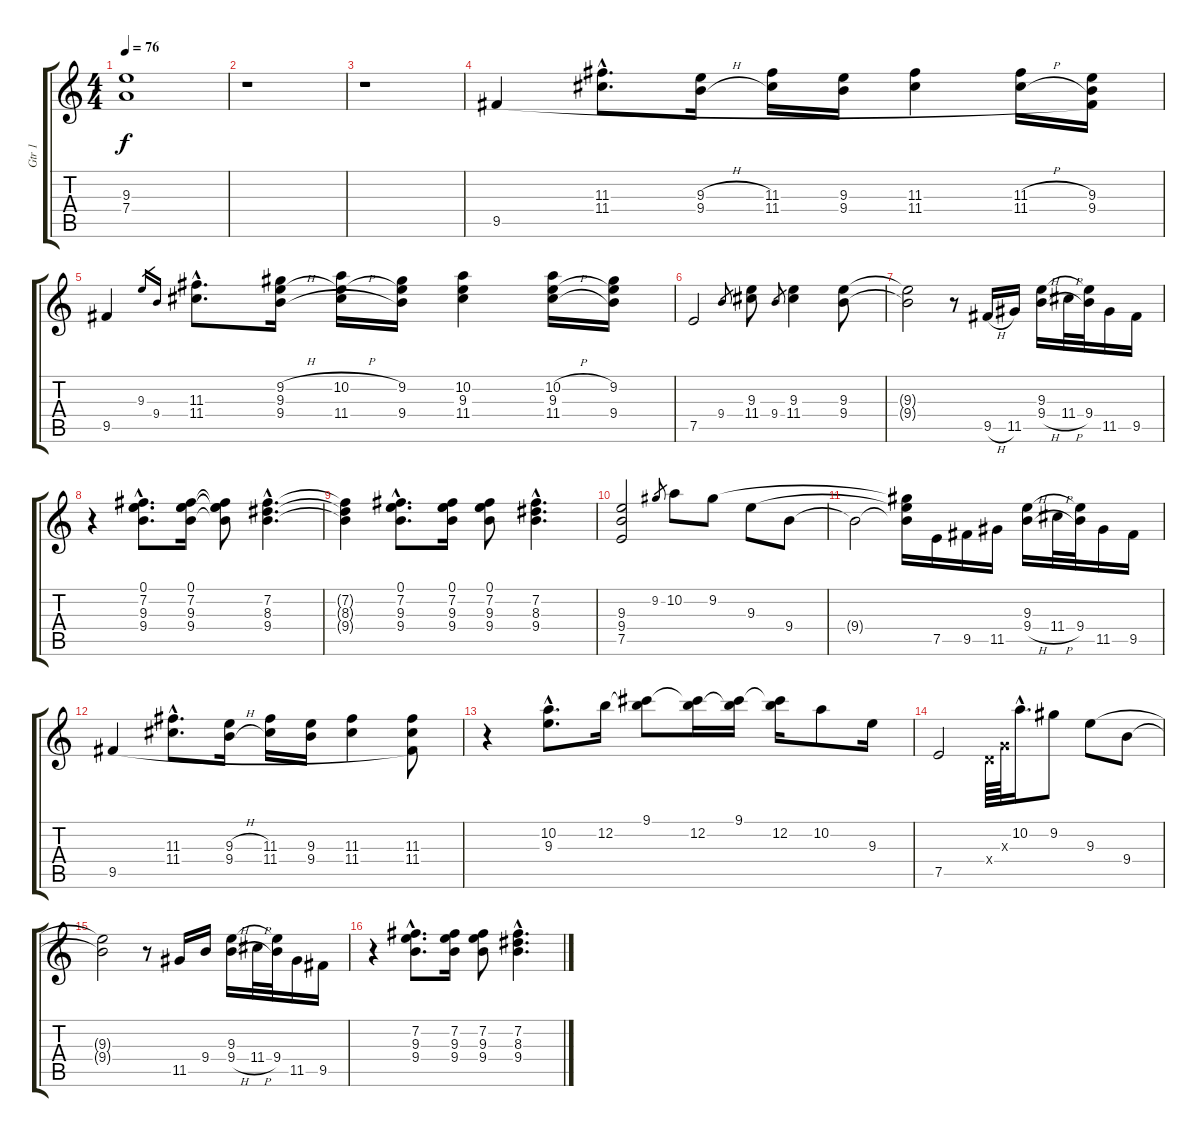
\track ("Gtr 1" "Gtr 1") {instrument electricguitarclean}
\staff {score tabs}
\tuning (E4 B3 G3 D3 A2 E2) {hide}
\ts (4 4)
\tempo 76
\clef g2
\ks c
(9.3 7.4).1{dy f} |
r.1 |
r.1 |
9.5.4 (11.3{hac} 11.4{hac}).8{d} (9.3{h} 9.4{h}).16 (11.3 11.4).16 (9.3 9.4).16 (11.3 11.4).4 (11.3{h} 11.4{h}).16 (9.3 9.4 9.5{t}).16 |
9.5.4 9.3.16{gr} 9.4.16{gr} (11.3{hac} 11.4{hac}).8{d} (9.2{h} 9.3 9.4{h}).16 (10.2{h} 9.3{t} 11.4{h}).16 (9.2 9.3{t} 9.4).16 (10.2 9.3 11.4).4 (10.2{h} 9.3 11.4{h}).16 (9.2 9.3{t} 9.4).16 |
7.5.2 9.4.8{gr} (9.3 11.4).8 9.4.8{gr} (9.3 11.4).4 (9.3 9.4).8 |
(9.3{t} 9.4{t}).2 r.8 9.5{h}.16 11.5.16 (9.3 9.4{h}).16 11.4{h}.32 (9.3{t} 9.4).32 11.5.16 9.5.16 |
r.4 (0.1{hac} 7.2{hac} 9.3{hac} 9.4{hac}).8{d} (0.1 7.2 9.3 9.4).16 (0.1{t} 7.2{t} 9.3{t} 9.4{t}).8 (7.2{hac} 8.3{hac} 9.4{hac}).4{d} |
(7.2{t} 8.3{t} 9.4{t}).4 (0.1{hac} 7.2{hac} 9.3{hac} 9.4{hac}).8{d} (0.1 7.2 9.3 9.4).16 (0.1 7.2 9.3 9.4).8 (7.2{hac} 8.3{hac} 9.4{hac}).4{d} |
(9.3 9.4 7.5).2 9.2.8{gr} 10.2.8 9.2.8 9.3.8 9.4.8 |
9.4{t}.2 (9.2{t} 9.3{t} 9.4{t}).16 7.5.16 9.5.16 11.5.16 (9.3 9.4{h}).16 11.4{h}.32 (9.3{t} 9.4).32 11.5.16 9.5.16 |
9.5.4 (11.3{hac} 11.4{hac}).8{d} (9.3{h} 9.4{h}).16 (11.3 11.4).16 (9.3 9.4).16 (11.3 11.4).4 (11.3 11.4 9.5{t}).8 |
r.4 (10.2{hac} 9.3{hac}).8{d} 12.2.16 (9.1 12.2{t}).8 (9.1{t} 12.2).16 (9.1 12.2{t}).16 (9.1{t} 12.2).16 10.2.8 9.3.16 |
7.5.2 0.4{x}.64 0.3{x}.64 10.2{hac}.16{d} 9.2.8 9.3.8 9.4.8 |
(9.3{t} 9.4{t}).2 r.8 11.5.16 9.4.16 (9.3 9.4{h}).16 11.4{h}.32 (9.3{t} 9.4).32 11.5.16 9.5.16 |
r.4 (7.2{hac} 9.3{hac} 9.4{hac}).8{d} (7.2 9.3 9.4).16 (7.2 9.3 9.4).8 (7.2{hac} 8.3{hac} 9.4{hac}).4{d}
